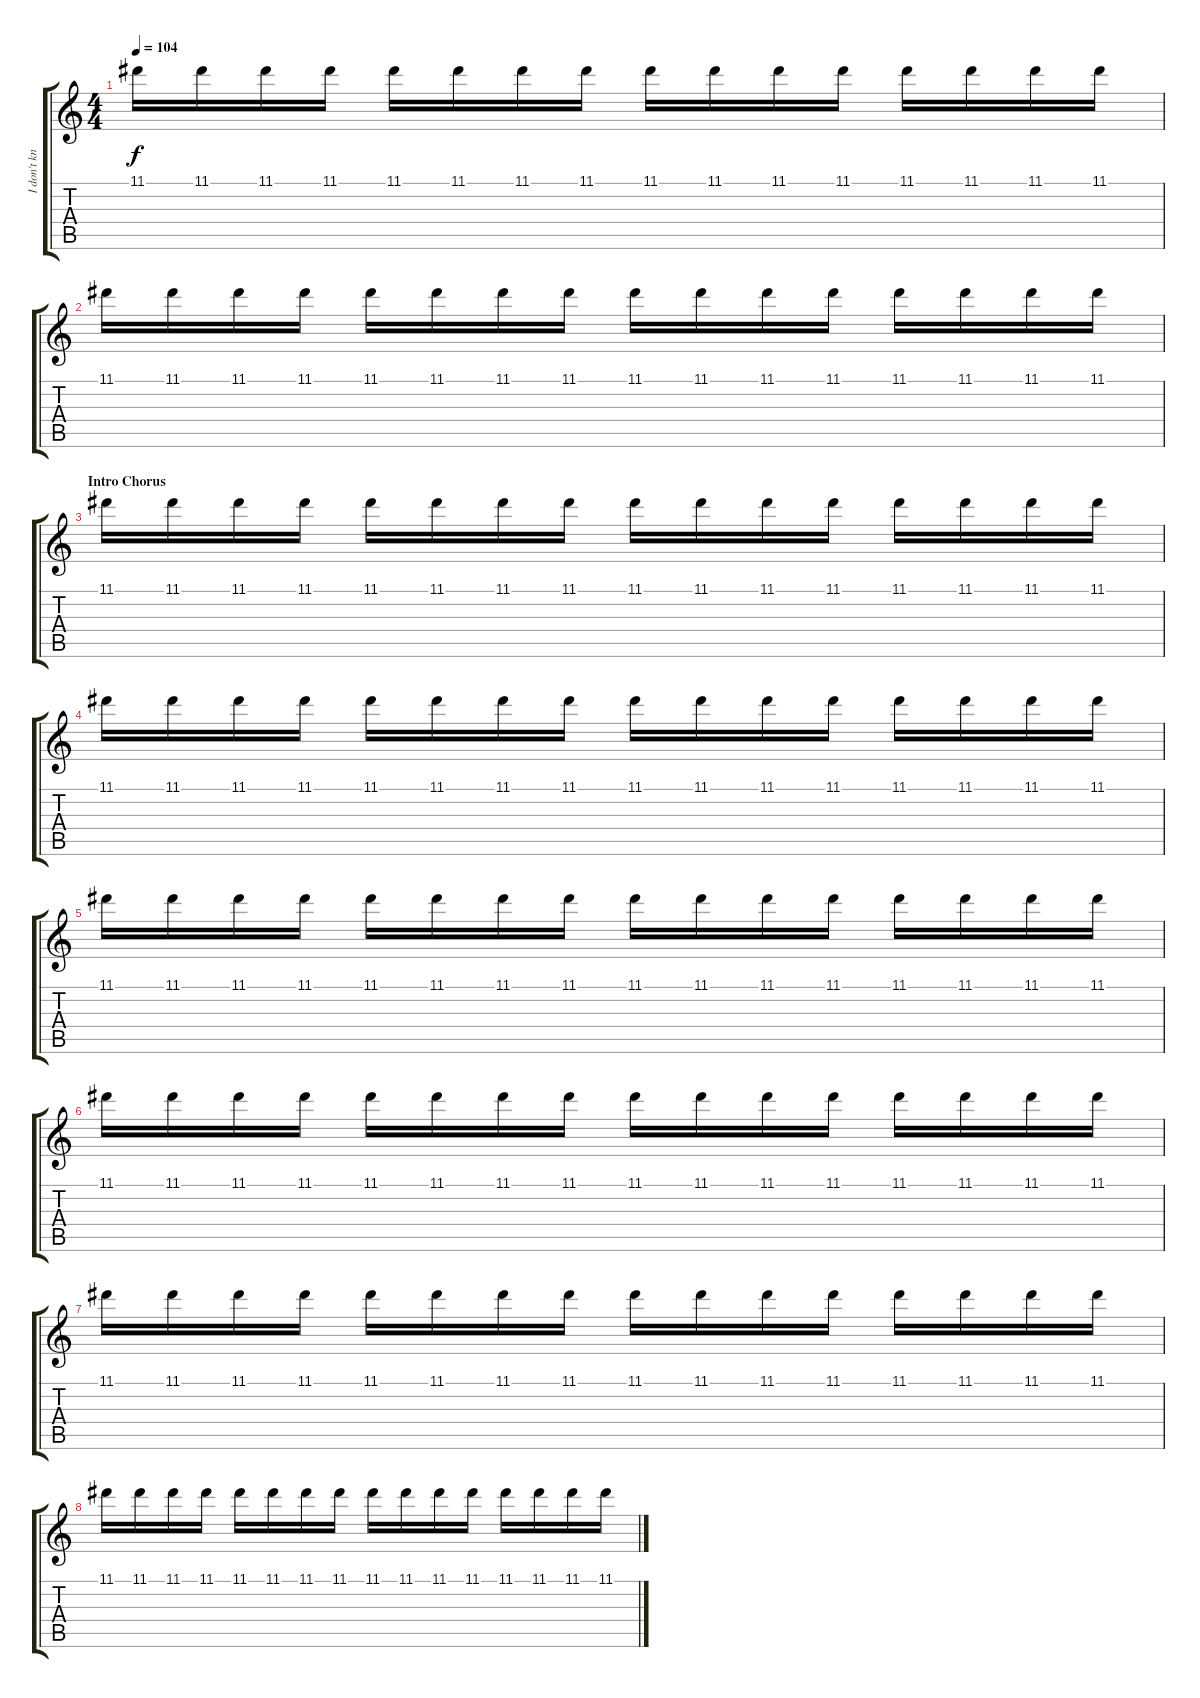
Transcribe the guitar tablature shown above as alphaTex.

\track ("I don't know" "I don't kn") {instrument banjo}
\staff {score tabs}
\tuning (E4 B3 G3 D3 A2 E2) {hide}
\displaytranspose 12
\ts (4 4)
\tempo 104
\clef g2
\ks c
11.1.16{dy f} 11.1.16 11.1.16 11.1.16 11.1.16 11.1.16 11.1.16 11.1.16 11.1.16 11.1.16 11.1.16 11.1.16 11.1.16 11.1.16 11.1.16 11.1.16 |
11.1.16 11.1.16 11.1.16 11.1.16 11.1.16 11.1.16 11.1.16 11.1.16 11.1.16 11.1.16 11.1.16 11.1.16 11.1.16 11.1.16 11.1.16 11.1.16 |
\section ("" "Intro Chorus")
11.1.16 11.1.16 11.1.16 11.1.16 11.1.16 11.1.16 11.1.16 11.1.16 11.1.16 11.1.16 11.1.16 11.1.16 11.1.16 11.1.16 11.1.16 11.1.16 |
11.1.16 11.1.16 11.1.16 11.1.16 11.1.16 11.1.16 11.1.16 11.1.16 11.1.16 11.1.16 11.1.16 11.1.16 11.1.16 11.1.16 11.1.16 11.1.16 |
11.1.16 11.1.16 11.1.16 11.1.16 11.1.16 11.1.16 11.1.16 11.1.16 11.1.16 11.1.16 11.1.16 11.1.16 11.1.16 11.1.16 11.1.16 11.1.16 |
11.1.16 11.1.16 11.1.16 11.1.16 11.1.16 11.1.16 11.1.16 11.1.16 11.1.16 11.1.16 11.1.16 11.1.16 11.1.16 11.1.16 11.1.16 11.1.16 |
11.1.16 11.1.16 11.1.16 11.1.16 11.1.16 11.1.16 11.1.16 11.1.16 11.1.16 11.1.16 11.1.16 11.1.16 11.1.16 11.1.16 11.1.16 11.1.16 |
11.1.16 11.1.16 11.1.16 11.1.16 11.1.16 11.1.16 11.1.16 11.1.16 11.1.16 11.1.16 11.1.16 11.1.16 11.1.16 11.1.16 11.1.16 11.1.16
